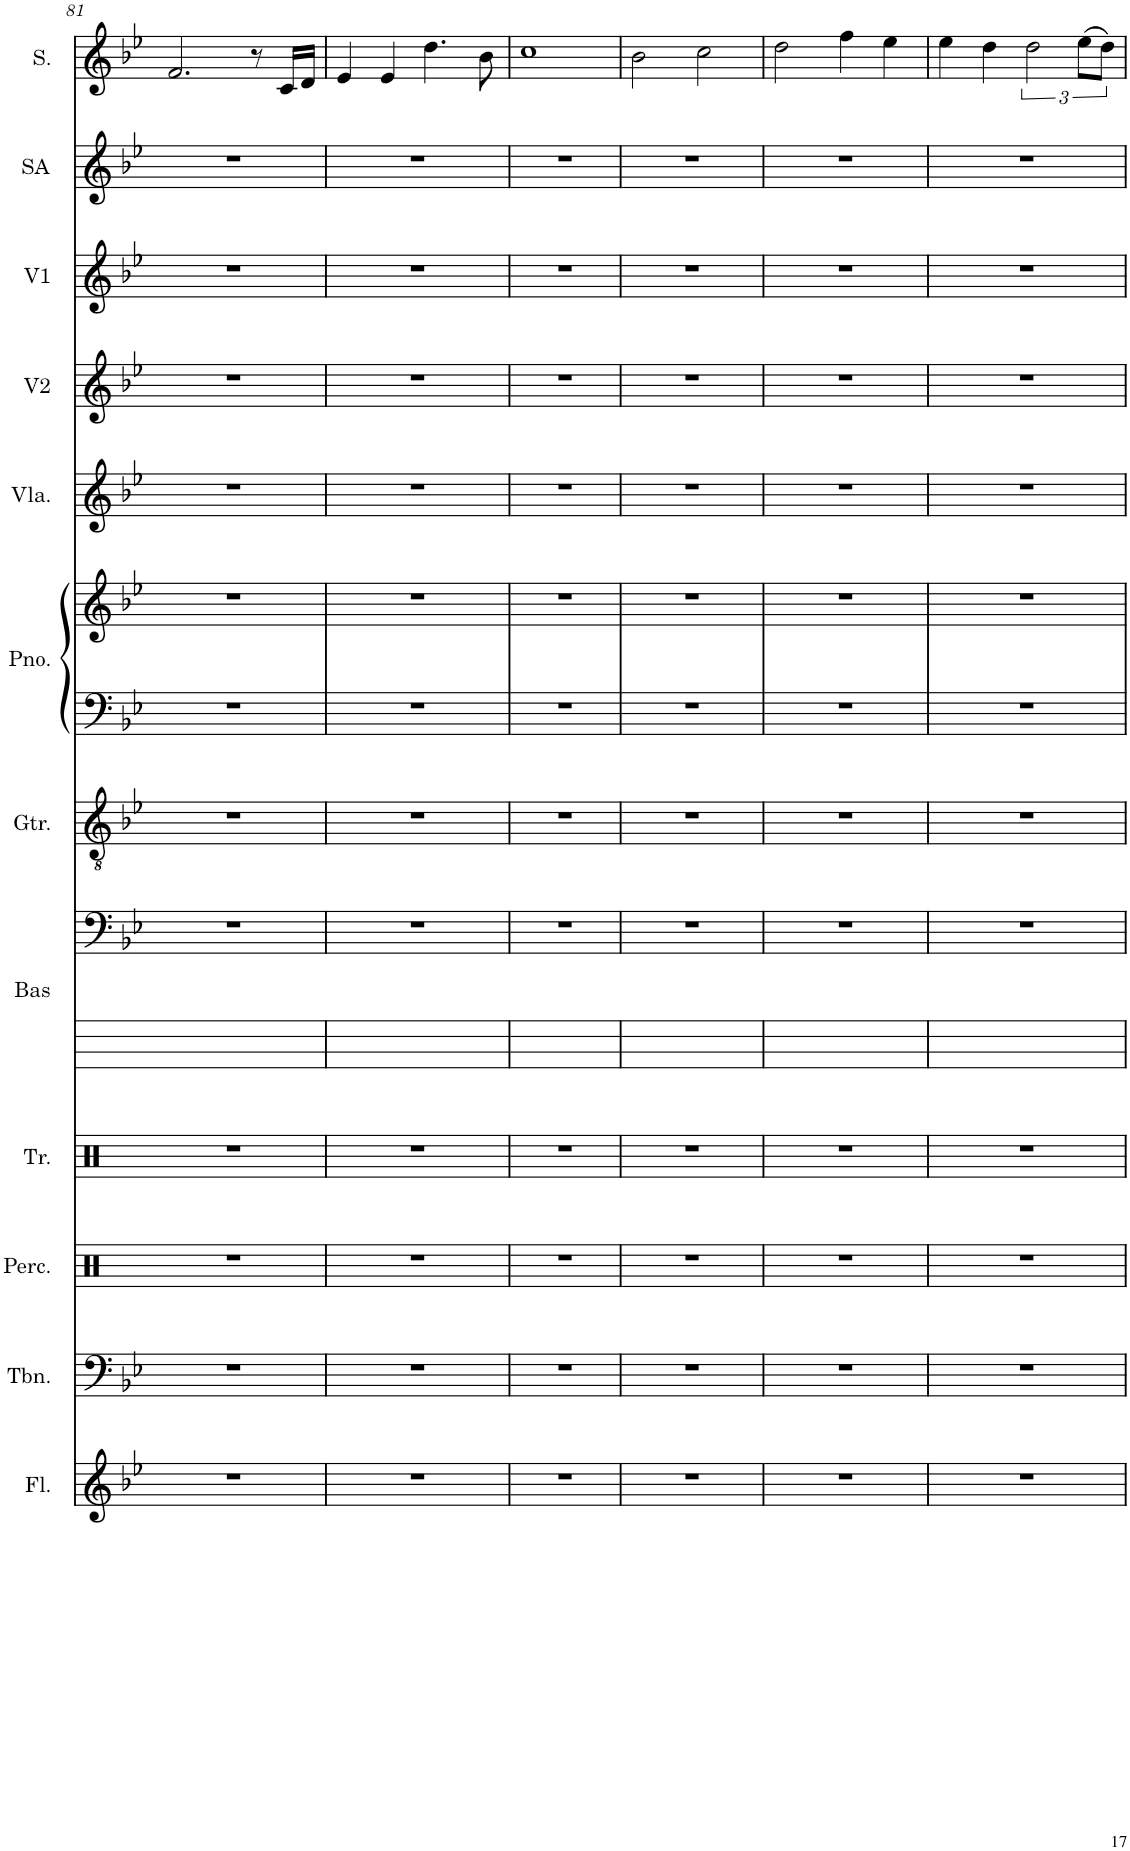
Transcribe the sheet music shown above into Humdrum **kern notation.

**kern	**kern	**kern	**kern	**kern	**kern	**kern	**kern	**kern	**kern	**kern	**kern	**kern	**kern
*part12	*part11	*part10	*part9	*part8	*part8	*part7	*part6	*part6	*part5	*part4	*part3	*part2	*part1
*staff14	*staff13	*staff12	*staff11	*staff10	*staff9	*staff8	*staff7	*staff6	*staff5	*staff4	*staff3	*staff2	*staff1
*I"Flute	*I"Trombone	*I"Percussion	*I"Trummor	*I"Bas	*	*I"Gitarr	*I"Piano	*	*I"Viola	*I"Violin 2	*I"Violin 1	*I"SA	*I"Soprano
*I'Fl.	*I'Tbn.	*I'Perc.	*I'Tr.	*I'Bas	*	*I'Gtr.	*I'Pno.	*	*I'Vla.	*I'V2	*I'V1	*I'SA	*I'S.
!!LO:PB:g=z
*clefG2	*clefF4	*clefX	*clefX	*	*clefF4	*clefGv2	*clefF4	*clefG2	*clefG2	*clefG2	*clefG2	*clefG2	*clefG2
*	*	*	*	*Trd7c12	*Trd7c12	*	*	*	*	*	*	*	*
*k[b-e-]	*k[b-e-]	*k[]	*k[]	*k[b-e-]	*k[b-e-]	*k[b-e-]	*k[b-e-]	*k[b-e-]	*k[b-e-]	*k[b-e-]	*k[b-e-]	*k[b-e-]	*k[b-e-]
*M4/4	*M4/4	*M4/4	*M4/4	*M4/4	*M4/4	*M4/4	*M4/4	*M4/4	*M4/4	*M4/4	*M4/4	*M4/4	*M4/4
=81	=81	=81	=81	=81	=81	=81	=81	=81	=81	=81	=81	=81	=81
1r	1r	1r	1r	1r	1r	1r	1r	1r	1r	1r	1r	1r	2.f/
.	.	.	.	.	.	.	.	.	.	.	.	.	8r
.	.	.	.	.	.	.	.	.	.	.	.	.	16c/LL
.	.	.	.	.	.	.	.	.	.	.	.	.	16d/JJ
=82	=82	=82	=82	=82	=82	=82	=82	=82	=82	=82	=82	=82	=82
1r	1r	1r	1r	1r	1r	1r	1r	1r	1r	1r	1r	1r	4e-/
.	.	.	.	.	.	.	.	.	.	.	.	.	4e-/
.	.	.	.	.	.	.	.	.	.	.	.	.	4.dd\
.	.	.	.	.	.	.	.	.	.	.	.	.	8b-\
=83	=83	=83	=83	=83	=83	=83	=83	=83	=83	=83	=83	=83	=83
1r	1r	1r	1r	1r	1r	1r	1r	1r	1r	1r	1r	1r	1cc
=84	=84	=84	=84	=84	=84	=84	=84	=84	=84	=84	=84	=84	=84
1r	1r	1r	1r	1r	1r	1r	1r	1r	1r	1r	1r	1r	2b-\
.	.	.	.	.	.	.	.	.	.	.	.	.	2cc\
=85	=85	=85	=85	=85	=85	=85	=85	=85	=85	=85	=85	=85	=85
1r	1r	1r	1r	1r	1r	1r	1r	1r	1r	1r	1r	1r	2dd\
.	.	.	.	.	.	.	.	.	.	.	.	.	4ff\
.	.	.	.	.	.	.	.	.	.	.	.	.	4ee-\
=86	=86	=86	=86	=86	=86	=86	=86	=86	=86	=86	=86	=86	=86
1r	1r	1r	1r	1r	1r	1r	1r	1r	1r	1r	1r	1r	4ee-\
.	.	.	.	.	.	.	.	.	.	.	.	.	4dd\
.	.	.	.	.	.	.	.	.	.	.	.	.	3dd\
.	.	.	.	.	.	.	.	.	.	.	.	.	(12ee-\L
.	.	.	.	.	.	.	.	.	.	.	.	.	12dd\J)
=	=	=	=	=	=	=	=	=	=	=	=	=	=
*-	*-	*-	*-	*-	*-	*-	*-	*-	*-	*-	*-	*-	*-
